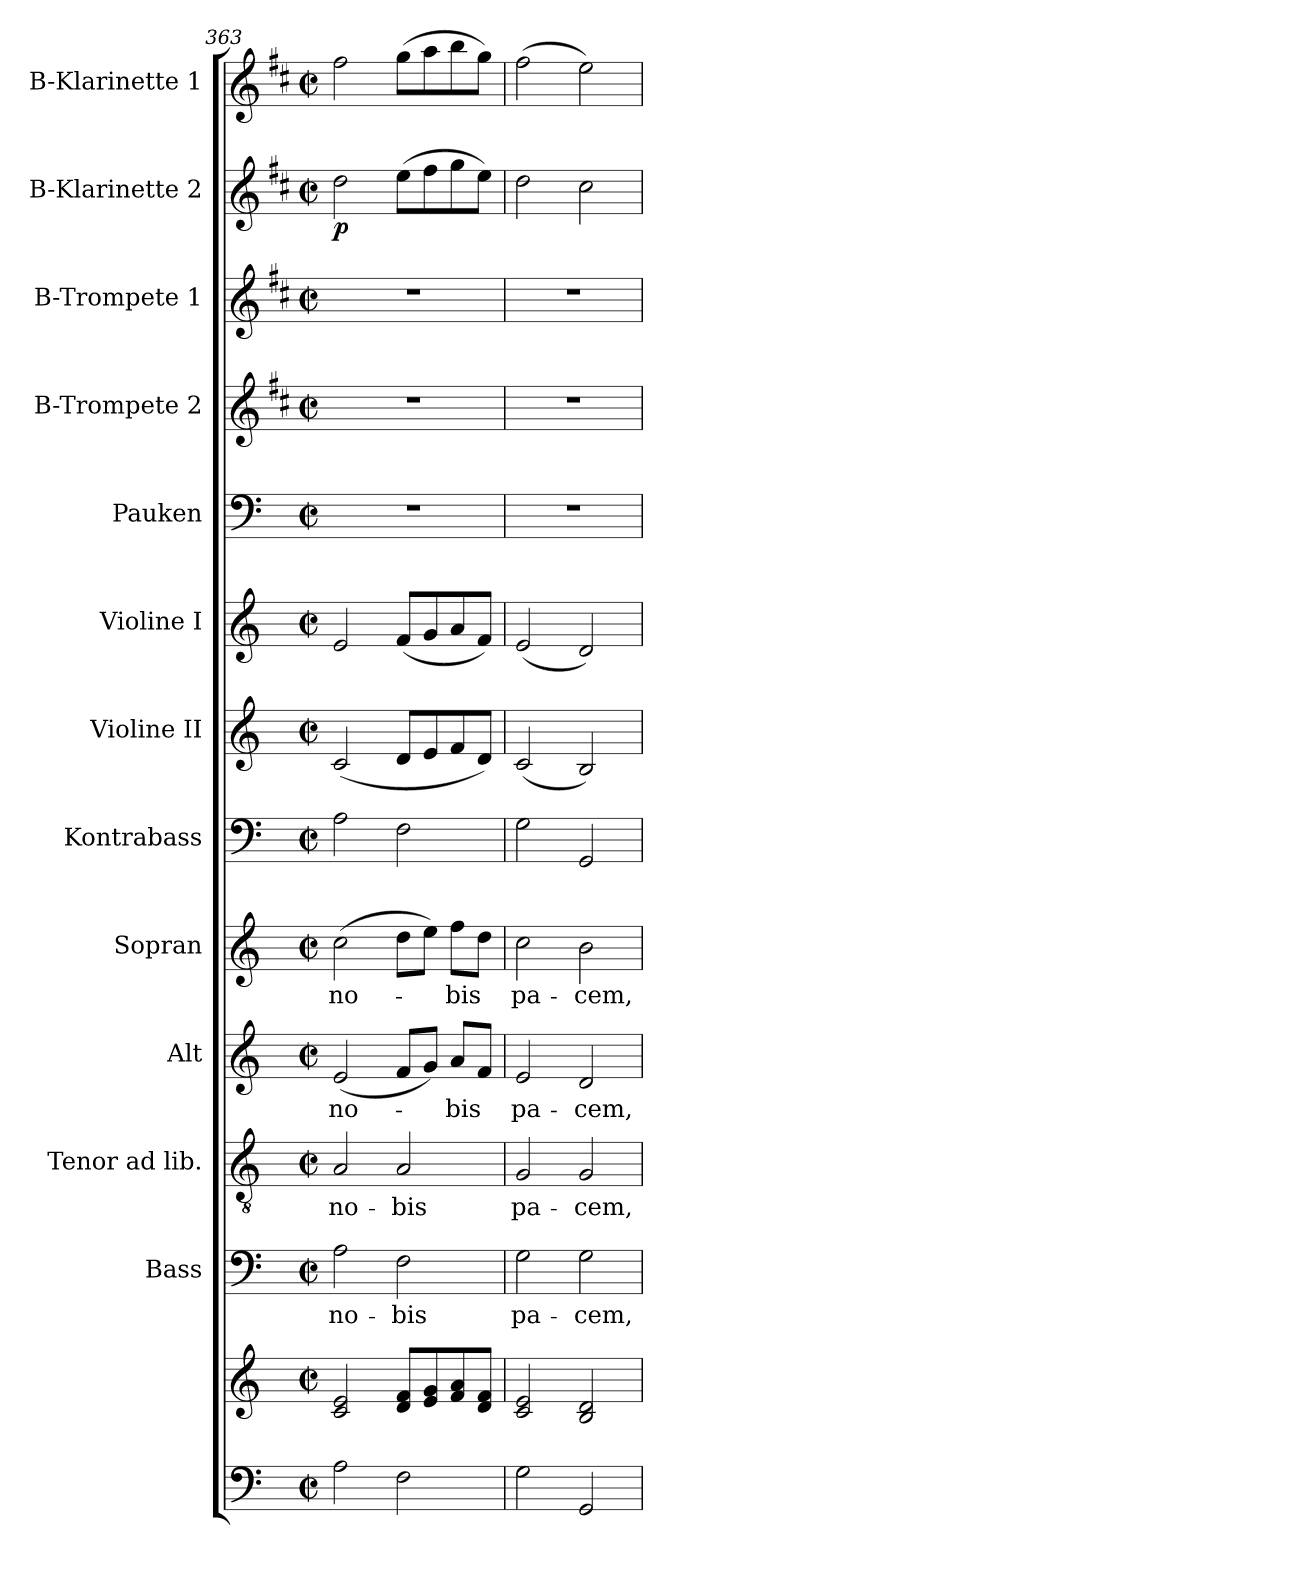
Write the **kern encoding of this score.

**kern	**kern	**kern	**text	**kern	**text	**kern	**text	**kern	**text	**kern	**kern	**kern	**kern	**kern	**kern	**kern	**dynam	**kern
*part13	*part13	*part12	*part12	*part11	*part11	*part10	*part10	*part9	*part9	*part8	*part7	*part6	*part5	*part4	*part3	*part2	*part2	*part1
*staff14	*staff13	*staff12	*staff12	*staff11	*staff11	*staff10	*staff10	*staff9	*staff9	*staff8	*staff7	*staff6	*staff5	*staff4	*staff3	*staff2	*staff2	*staff1
*	*	*I"Bass	*	*I"Tenor ad lib.	*	*I"Alt	*	*I"Sopran	*	*I"Kontrabass	*I"Violine II	*I"Violine I	*I"Pauken	*I"B-Trompete 2	*I"B-Trompete 1	*I"B-Klarinette 2	*	*I"B-Klarinette 1
*	*	*I'B.	*	*I'T.	*	*I'A.	*	*I'S.	*	*I'Kb.	*I'Vl. II	*I'Vl. I	*I'Pk.	*I'Trp. 2	*I'Trp. 1	*I'B Kl. 2	*	*I'B Kl. 1
*clefF4	*clefG2	*clefF4	*	*clefGv2	*	*clefG2	*	*clefG2	*	*clefF4	*clefG2	*clefG2	*clefF4	*clefG2	*clefG2	*clefG2	*	*clefG2
*	*	*	*	*	*	*	*	*	*	*ITrd7c12	*	*	*	*ITrd1c2	*ITrd1c2	*ITrd1c2	*	*ITrd1c2
*k[]	*k[]	*k[]	*	*k[]	*	*k[]	*	*k[]	*	*k[]	*k[]	*k[]	*k[]	*k[]	*k[]	*k[]	*	*k[]
*C:	*C:	*C:	*	*C:	*	*C:	*	*C:	*	*C:	*C:	*C:	*C:	*C:	*C:	*C:	*	*C:
*M2/2	*M2/2	*M2/2	*	*M2/2	*	*M2/2	*	*M2/2	*	*M2/2	*M2/2	*M2/2	*M2/2	*M2/2	*M2/2	*M2/2	*	*M2/2
*met(c|)	*met(c|)	*met(c|)	*	*met(c|)	*	*met(c|)	*	*met(c|)	*	*met(c|)	*met(c|)	*met(c|)	*met(c|)	*met(c|)	*met(c|)	*met(c|)	*	*met(c|)
=363	=363	=363	=363	=363	=363	=363	=363	=363	=363	=363	=363	=363	=363	=363	=363	=363	=363	=363
!	!	!	!LO:LY:b	!	!LO:LY:b	!	!LO:LY:b	!	!LO:LY:b	!	!	!	!	!	!	!	!LO:DY:b	!
2A\	2c/ 2e/	2A\	no-	2A/	no-	(<2e/	no-	(>2cc\	no-	2AA\	(<2c/	2e/	1r	1r	1r	2cc\	p	2ee\
!	!	!	!LO:LY:b	!	!LO:LY:b	!	!	!	!	!	!	!	!	!	!	!	!	!
2F\	8d/ 8f/L	2F\	-bis	2A/	-bis	8f/L	.	8dd\L	.	2FF\	8d/L	(<8f/L	.	.	.	(>8dd\L	.	(>8ff\L
.	8e/ 8g/	.	.	.	.	8g/J)	.	8ee\J)	.	.	8e/	8g/	.	.	.	8ee\	.	8gg\
!	!	!	!	!	!	!	!LO:LY:b	!	!LO:LY:b	!	!	!	!	!	!	!	!	!
.	8f/ 8a/	.	.	.	.	8a/L	-bis	8ff\L	-bis	.	8f/	8a/	.	.	.	8ff\	.	8aa\
.	8d/ 8f/J	.	.	.	.	8f/J	.	8dd\J	.	.	8d/J)	8f/J)	.	.	.	8dd\J)	.	8ff\J)
=364	=364	=364	=364	=364	=364	=364	=364	=364	=364	=364	=364	=364	=364	=364	=364	=364	=364	=364
!	!	!	!LO:LY:b	!	!LO:LY:b	!	!LO:LY:b	!	!LO:LY:b	!	!	!	!	!	!	!	!	!
2G\	2c/ 2e/	2G\	pa-	2G/	pa-	2e/	pa-	2cc\	pa-	2GG\	(<2c/	(<2e/	1r	1r	1r	2cc\	.	(>2ee\
!	!	!	!LO:LY:b	!	!LO:LY:b	!	!LO:LY:b	!	!LO:LY:b	!	!	!	!	!	!	!	!	!
2GG/	2B/ 2d/	2G\	-cem,	2G/	-cem,	2d/	-cem,	2b\	-cem,	2GGG/	2B/)	2d/)	.	.	.	2b\	.	2dd\)
=	=	=	=	=	=	=	=	=	=	=	=	=	=	=	=	=	=	=
*-	*-	*-	*-	*-	*-	*-	*-	*-	*-	*-	*-	*-	*-	*-	*-	*-	*-	*-
